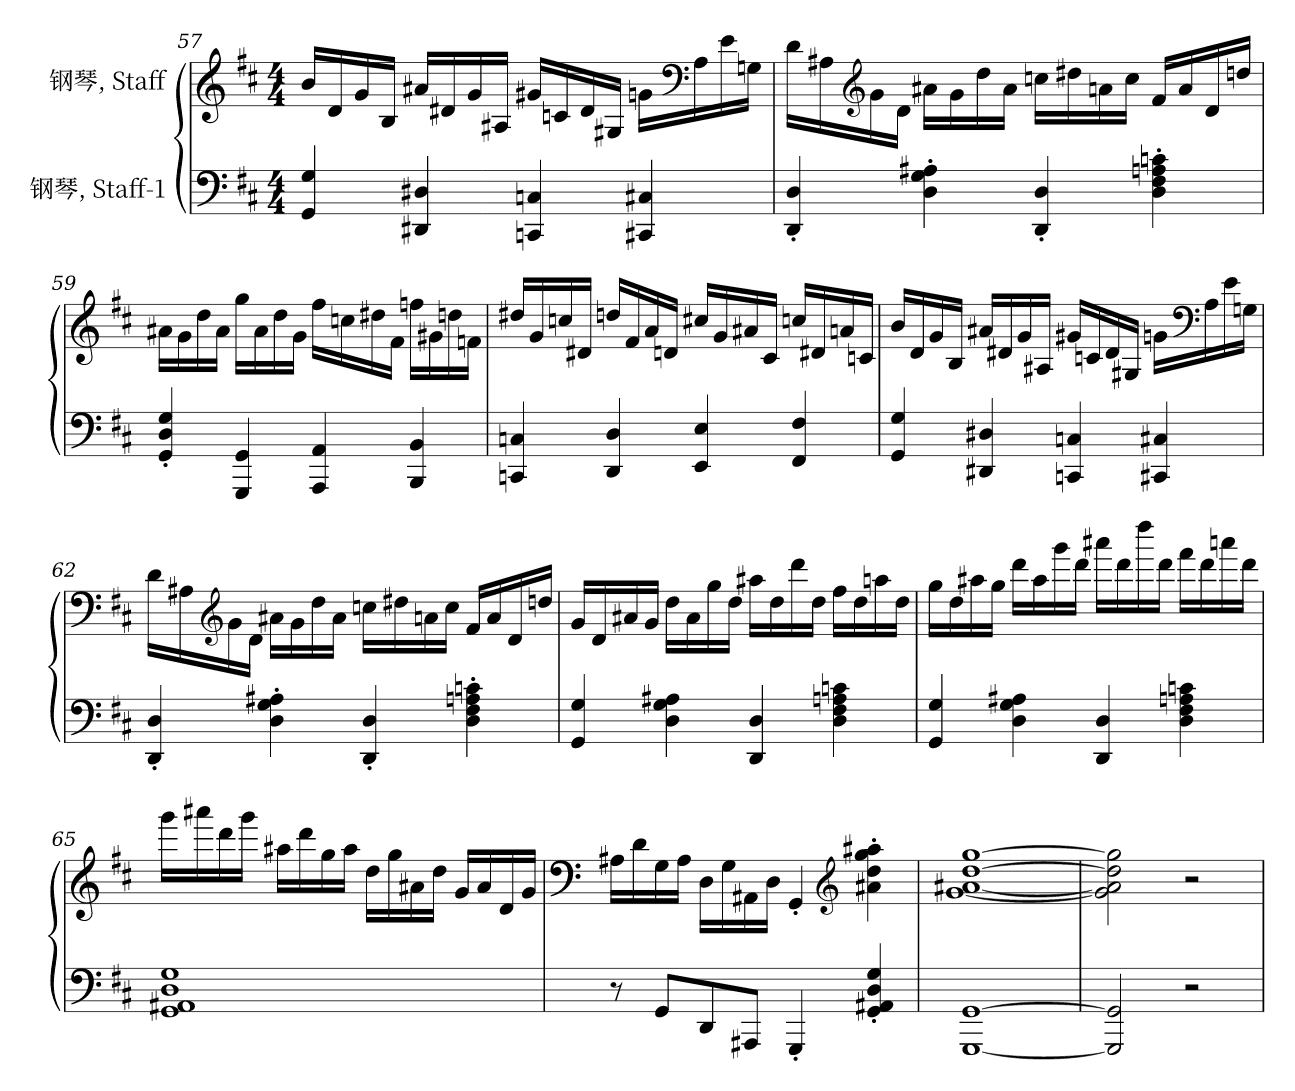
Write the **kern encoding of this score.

**kern	**kern
*part2	*part1
*staff2	*staff1
*I"钢琴, Staff-1	*I"钢琴, Staff
!!LO:LB:g=z
*clefF4	*clefG2
*k[f#c#]	*k[f#c#]
*M4/4	*M4/4
=57	=57
4GG/ 4G/	16b/LL
.	16d/
.	16g/
.	16B/JJ
4DD#X/ 4D#X/	16a#X/LL
.	16d#X/
.	16g/
.	16A#X/JJ
4CCn/ 4Cn/	16g#X/LL
.	16cn/
.	16d#/
.	16G#X/JJ
4CC#X/ 4C#X/	16gn\LL
*	*clefF4
.	16A#\
.	16e\
.	16Gn\JJ
!!LO:PB:g=z
=58	=58
4DD/' 4D/'	16d\LL
.	16A#X\
*	*clefG2
.	16g\
.	16d\JJ
4D\' 4G\' 4A#X\'	16a#X\LL
.	16g\
.	16dd\
.	16a#\JJ
4DD/' 4D/'	16ccn\LL
.	16dd#X\
.	16an\
.	16cc\JJ
4D\' 4F#\' 4An\' 4cn\'	16f#/LL
.	16a/
.	16d/
.	16ddn/JJ
=59	=59
4GG/' 4D/' 4G/'	16a#X\LL
.	16g\
.	16dd\
.	16a#\JJ
4GGG/ 4GG/	16gg\LL
.	16a#\
.	16dd\
.	16g\JJ
4AAA/ 4AA/	16ff#\LL
.	16ccn\
.	16dd#X\
.	16f#\JJ
4BBB/ 4BB/	16ffn\LL
.	16g#X\
.	16ddn\
.	16fn\JJ
!!LO:LB:g=z
=60	=60
4CCn/ 4Cn/	16dd#X/LL
.	16g/
.	16ccn/
.	16d#X/JJ
4DD/ 4D/	16ddn/LL
.	16f#/
.	16a/
.	16dn/JJ
4EE/ 4E/	16cc#X/LL
.	16g/
.	16a#X/
.	16c#/JJ
4FF#/ 4F#/	16ccn/LL
.	16d#X/
.	16an/
.	16cn/JJ
!!LO:LB:g=z
=61	=61
4GG/ 4G/	16b/LL
.	16d/
.	16g/
.	16B/JJ
4DD#X/ 4D#X/	16a#X/LL
.	16d#X/
.	16g/
.	16A#X/JJ
4CCn/ 4Cn/	16g#X/LL
.	16cn/
.	16d#/
.	16G#X/JJ
4CC#X/ 4C#X/	16gn\LL
*	*clefF4
.	16A#\
.	16e\
.	16Gn\JJ
!!LO:LB:g=z
=62	=62
4DD/' 4D/'	16d\LL
.	16A#X\
*	*clefG2
.	16g\
.	16d\JJ
4D\' 4G\' 4A#X\'	16a#X\LL
.	16g\
.	16dd\
.	16a#\JJ
4DD/' 4D/'	16ccn\LL
.	16dd#X\
.	16an\
.	16cc\JJ
4D\' 4F#\' 4An\' 4cn\'	16f#/LL
.	16a/
.	16d/
.	16ddn/JJ
=63	=63
4GG/ 4G/	16g/LL
.	16d/
.	16a#X/
.	16g/JJ
4D\ 4G\ 4A#X\	16dd\LL
.	16a#\
.	16gg\
.	16dd\JJ
4DD/ 4D/	16aa#X\LL
.	16dd\
.	16ddd\
.	16dd\JJ
4D\ 4F#\ 4An\ 4cn\	16ff#\LL
.	16dd\
.	16aan\
.	16dd\JJ
!!LO:LB:g=z
=64	=64
4GG/ 4G/	16gg\LL
.	16dd\
.	16aa#X\
.	16gg\JJ
4D\ 4G\ 4A#X\	16ddd\LL
.	16aa#\
.	16ggg\
.	16ddd\JJ
4DD/ 4D/	16aaa#X\LL
.	16ddd\
.	16dddd\
.	16ddd\JJ
4D\ 4F#\ 4An\ 4cn\	16fff#\LL
.	16ddd\
.	16aaan\
.	16ddd\JJ
=65	=65
1GG 1AA#X 1D 1G	16ggg\LL
.	16aaa#X\
.	16ddd\
.	16ggg\JJ
.	16aa#X\LL
.	16ddd\
.	16gg\
.	16aa#\JJ
.	16dd\LL
.	16gg\
.	16a#X\
.	16dd\JJ
.	16g/LL
.	16a#/
.	16d/
.	16g/JJ
!!LO:LB:g=z
=66	=66
*	*clefF4
8r	16A#X\LL
.	16d\
8GG/L	16G\
.	16A#\JJ
8DD/	16D\LL
.	16G\
8AAA#X/J	16AA#X\
.	16D\JJ
4GGG'/	4GG'/
*	*clefG2
4GG/' 4AA#X/' 4D/' 4G/'	4a#X\' 4dd\' 4gg\' 4aa#X\'
=67	=67
[1GGG [1GG	[1g [1a#X [1dd [1gg
=68	=68
2GGG/] 2GG/]	2g\] 2a#\] 2dd\] 2gg\]
2r	2r
=	=
*-	*-
